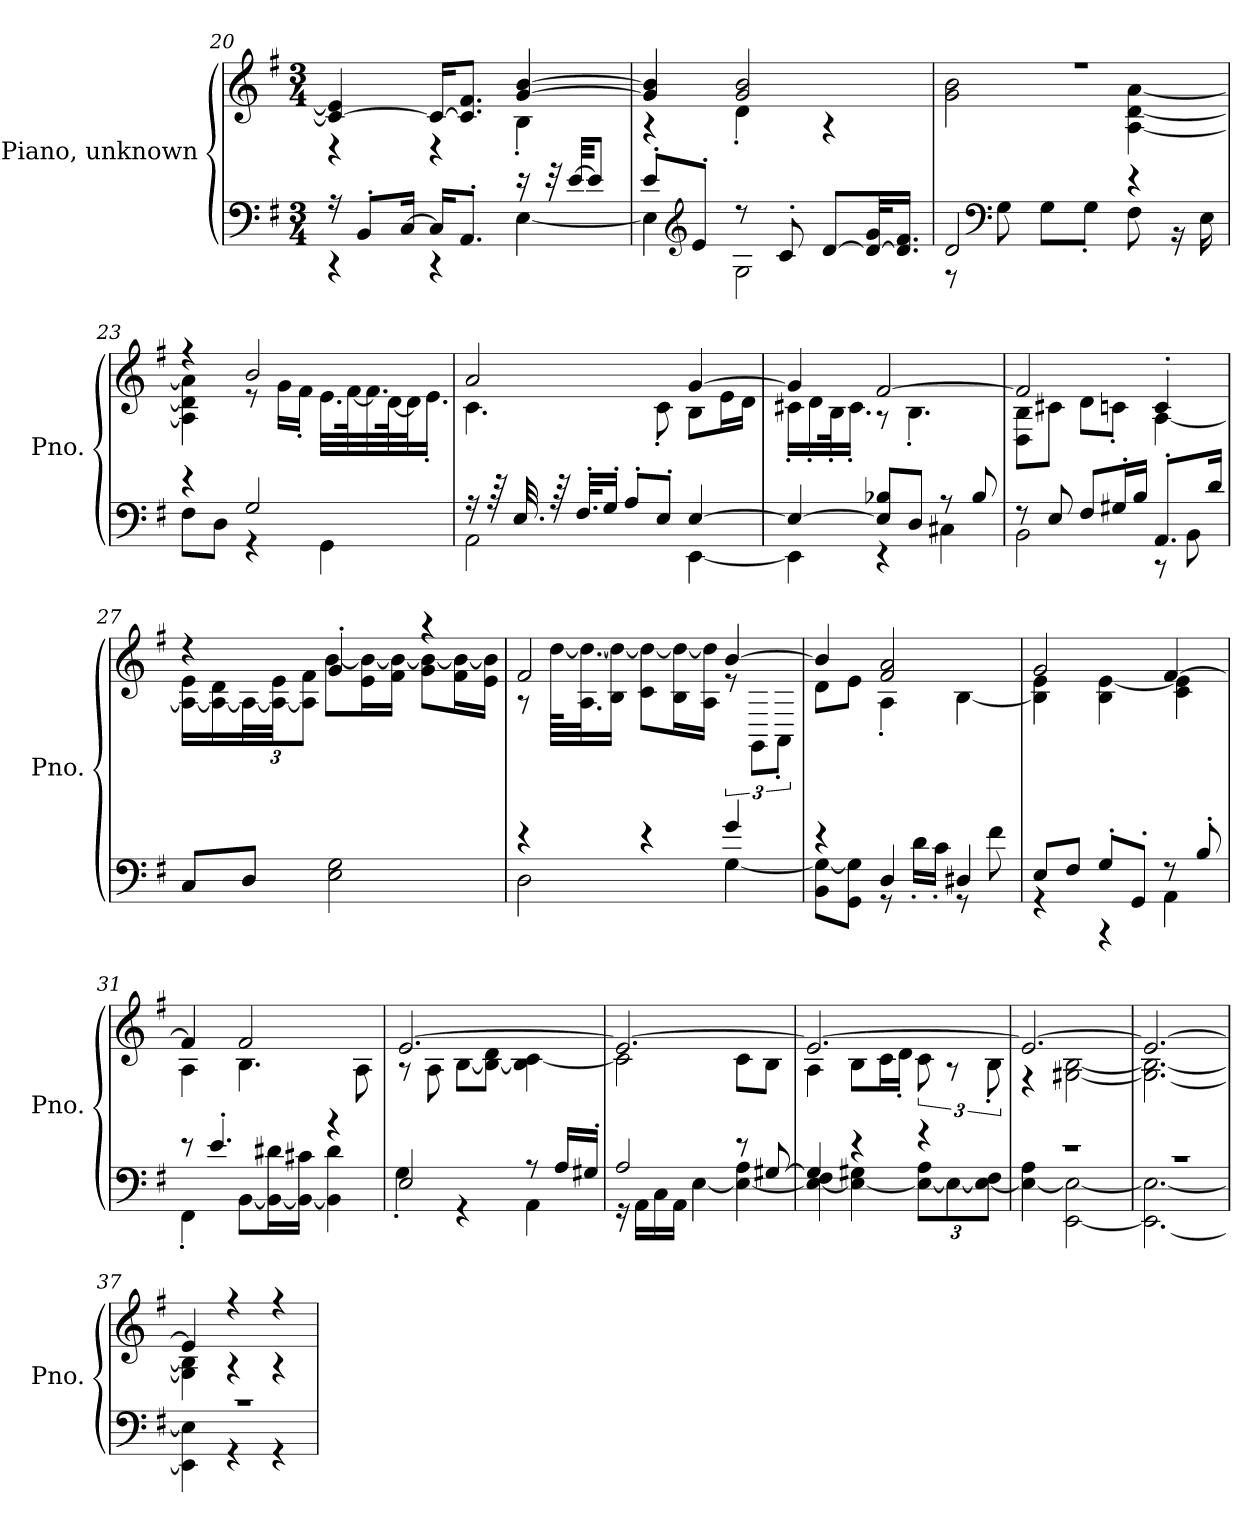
**kern	**kern
*part1	*part1
*staff2	*staff1
*I"Piano, unknown	*
*I'Pno.	*
!!LO:LB:g=z
*clefF4	*clefG2
*k[f#]	*k[f#]
*M3/4	*M3/4
=20	=20
*^	*^
16r	4r	4c/_ 4e/]	4r
8BB'/L	.	.	.
[16C/Jk	.	.	.
16C/KL]	4r	16c/KL_	4r
8.AA'/J	.	8.c/] 8.f#/J	.
16r	[4E\	[4g/ [4b/	4B'\
32r	.	.	.
[32e/KKL	.	.	.
8e/J]	.	.	.
=21	=21	=21	=21
8e'/L	4E\]	4g/] 4b/]	4r
*clefG2	*	*	*
8e'/J	.	.	.
8r	2G\	2g/ 2b/	4d'\
8c'/	.	.	.
[8d/L	.	.	4r
32d/_ 32g/KL	.	.	.
16.d/] 16.f#/JJ	.	.	.
=22	=22	=22	=22
2d/	8r	2.r	2g\ 2b\
*clefF4	*	*	*
.	8G\	.	.
.	8G\L	.	.
.	8G'\J	.	.
4r	8F#\	.	[4A\ [4d\ [4a\
.	16r	.	.
.	16E\	.	.
!!LO:PB:g=z	!!
=23	=23	=23	=23
4r	8F#\L	4r	4A\] 4d\] 4a\]
.	8D\J	.	.
2G/	4r	2b/	8r
.	.	.	16g\LL
.	.	.	16f#'\JJ
.	4GG\	.	32.e\LLL
.	.	.	[64f#\K
.	.	.	32.f#\]
.	.	.	[64d\K
.	.	.	32d\J]
.	.	.	16.e'\JJ
=24	=24	=24	=24
16r	2AA\	2a/	4.c\
64r	.	.	.
32.E/	.	.	.
64r	.	.	.
32.F#'/KLL	.	.	.
16G'/JJ	.	.	.
8A'/L	.	.	.
8E'/J	.	.	8c'\
[4E/	[4EE\	[4g/	8B\L
.	.	.	16e\L
.	.	.	16d\JJ
=25	=25	=25	=25
4E/_	4EE\]	4g/]	16c#X'\LL
.	.	.	16d'\
.	.	.	32B'\K
.	.	.	16.c#'\JJ
8E/] 8B-X/L	4r	[2f#/	8r
8D/J	.	.	4.B'\
8r	4C#X\	.	.
8B-/	.	.	.
!!LO:LB:g=z	!!
=26	=26	=26	=26
8r	2BB\	2f#/]	8D\ 8B\L
8E/	.	.	8c#X\J
8F#/L	.	.	8d\L
16G#X'/L	.	.	8cn'\J
16B/JJ	.	.	.
8.AA'/L	8r	4c'/	[4A\
.	8BB\	.	.
16d/Jk	.	.	.
*v	*v	*	*
=27	=27	=27
8C/L	4r	16A\_ 16e\LL
.	.	16A\_ 16d\
*	*	*Xbrackettup
8D/J	.	48A\L_
.	.	48A\_ 48e\JJ
.	.	12A\] 12f#\J
2E\ 2G\	4g'/	[8b\L
.	.	16e\ 16b\_L
.	.	16f#\ 16b\_JJ
.	4r	8g\ 8b\_L
.	.	16f#\ 16b\_L
.	.	16e\ 16b\]JJ
=28	=28	=28
*^	*	*
4r	2D\	2f#/	8r
.	.	.	[64dd\KLLL
.	.	.	32.A\ 32.dd\_J
.	.	.	16B\ 16dd\_JJ
4r	.	.	8c\ 8dd\_L
.	.	.	16B\ 16dd\_L
.	.	.	16A\ 16dd\]JJ
*	*	*	*brackettup
4g/	[4G\	[4b/	12r
.	.	.	12GG\L
.	.	.	12AA'\J
!!LO:LB:g=z	!!
=29	=29	=29	=29
4r	8BB\ 8G\_L	4b/]	8d\L
.	8GG\ 8G\]J	.	8e\J
4D/	8r	2f#/ 2a/	4A'\
.	16d'\LL	.	.
.	16c'\JJ	.	.
4D#X/	8r	.	[4B\
.	8f#\	.	.
=30	=30	=30	=30
8E/L	4r	2g/	4B\] 4e\
8F#/J	.	.	.
8G'/L	4r	.	4B\ [4e\
8GG'/J	.	.	.
8r	4AA\	[4f#/	4c\ 4e\]
8B'/	.	.	.
=31	=31	=31	=31
8r	4FF#'\	4f#/]	4A\
4.e'/	.	.	.
.	[8BB\L	2f#/	4.B\
.	16BB\_ 16d#X\L	.	.
.	16BB\_ 16c#X\JJ	.	.
4r	4BB\] 4d#\	.	.
.	.	.	8A\
=32	=32	=32	=32
2E/	4G'\	[2.e/	8r
.	.	.	8A\
.	4r	.	[8B\L
.	.	.	8B\_ 8d\J
8r	4AA\	.	4B\] [4c\
16A/LL	.	.	.
16G#X'/JJ	.	.	.
!!LO:LB:g=z	!!
=33	=33	=33	=33
2A/	16r	2.e/_	2c\]
.	16AA\LL	.	.
.	16C\	.	.
.	16AA\JJ	.	.
.	[4E\	.	.
8r	4E\_ 4A\	.	8c\L
[8G#X/	.	.	8B\J
=34	=34	=34	=34
4G#/]	4E\_ 4F#\	2.e/_	4A\
4r	4E\_ 4G#X\	.	8B\L
.	.	.	16c\L
.	.	.	16d'\JJ
*	*Xbrackettup	*	*
4r	12E\_ 12A\L	.	12c\
.	12E\_	.	12r
.	12E\_ 12F#\J	.	12B'\
=35	=35	=35	=35
2.r	4E\_ 4A\	2.e/_	4r
.	[2EE\ 2E\_	.	[2G#X\ [2B\
=36	=36	=36	=36
2.r	2.EE\_ 2.E\_	2.e/_	2.G#\_ 2.B\_
=37	=37	=37	=37
2.r	4EE\] 4E\]	4e/]	4G#\] 4B\]
.	4r	4r	4r
.	4r	4r	4r
*v	*v	*	*
*	*v	*v
=	=
*-	*-
